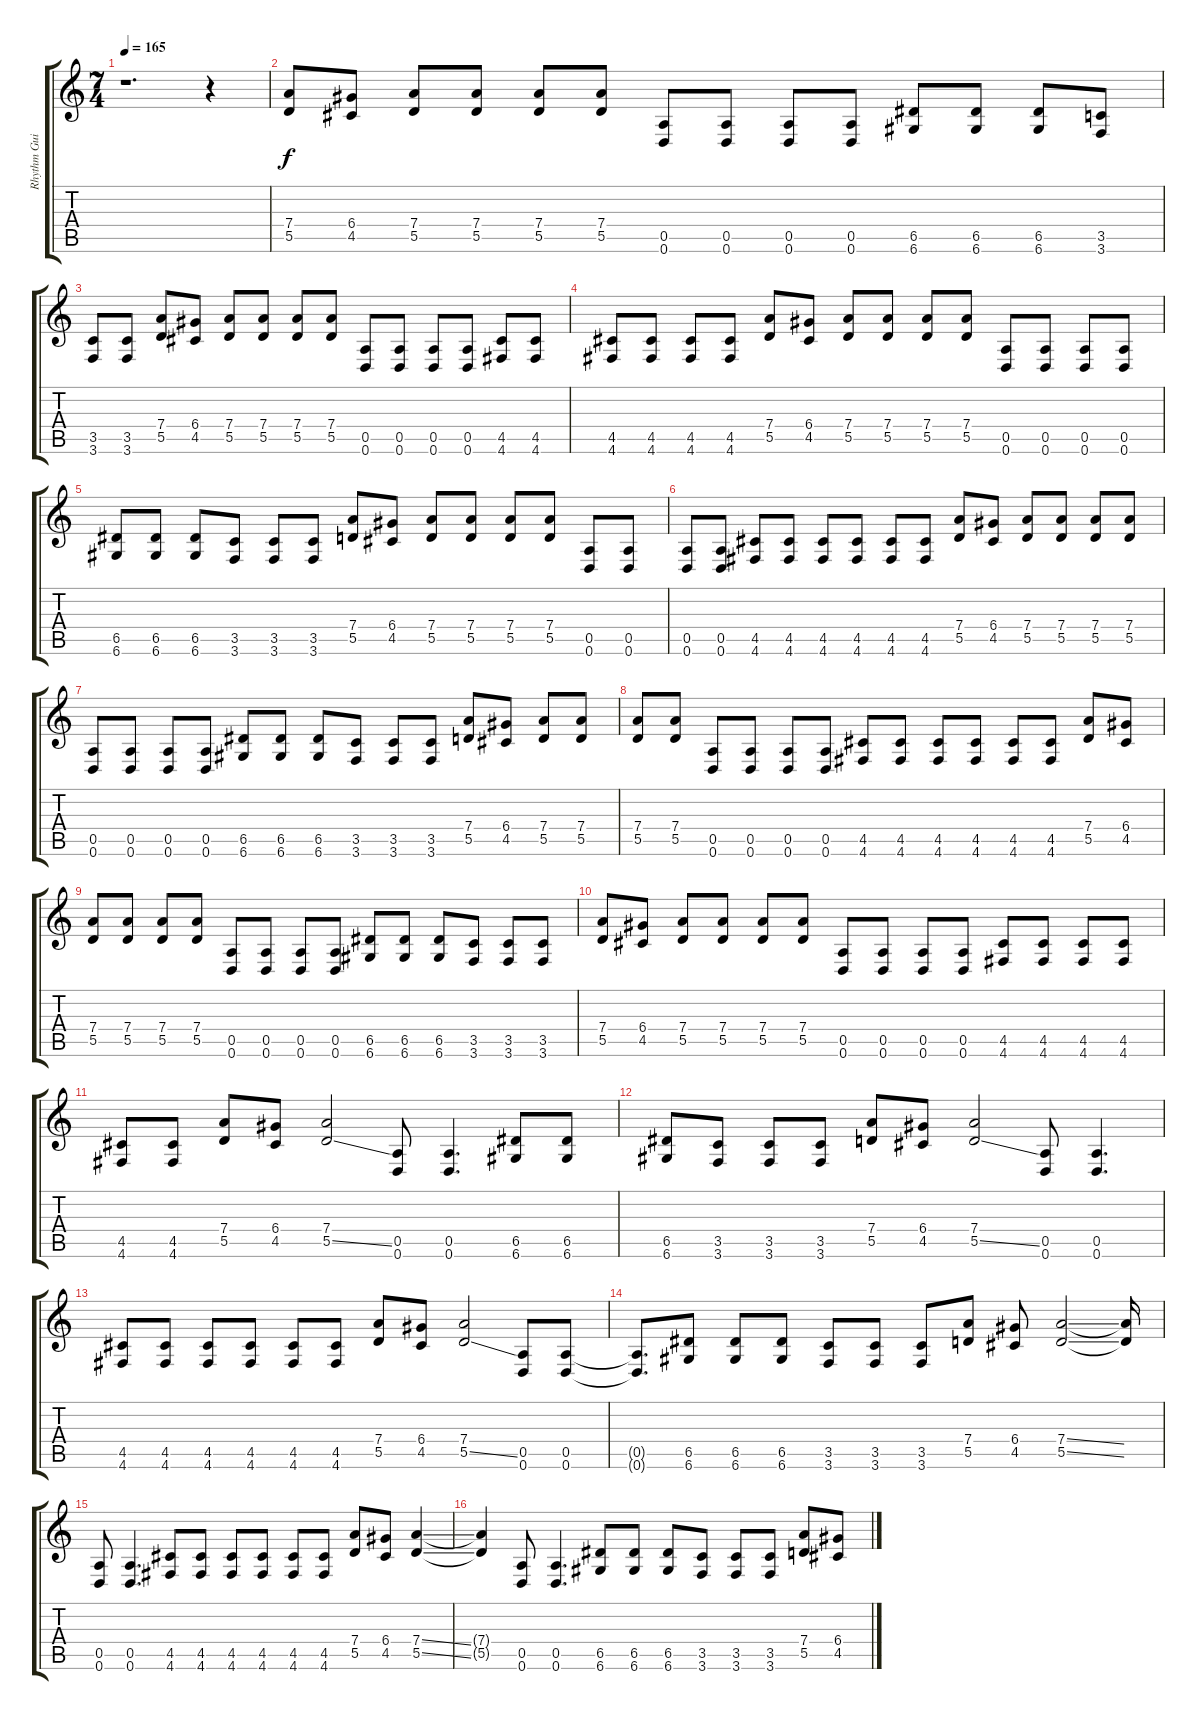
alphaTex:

\track ("Rhythm Guitar" "Rhythm Gui") {instrument distortionguitar}
\staff {score tabs}
\tuning (E4 B3 G3 D3 A2 D2) {hide}
\ts (7 4)
\tempo 165
\clef g2
\ks c
r.1{d dy f} r.4 |
(7.4 5.5).8 (6.4 4.5).8 (7.4 5.5).8 (7.4 5.5).8 (7.4 5.5).8 (7.4 5.5).8 (0.5 0.6).8 (0.5 0.6).8 (0.5 0.6).8 (0.5 0.6).8 (6.5 6.6).8 (6.5 6.6).8 (6.5 6.6).8 (3.5 3.6).8 |
(3.5 3.6).8 (3.5 3.6).8 (7.4 5.5).8 (6.4 4.5).8 (7.4 5.5).8 (7.4 5.5).8 (7.4 5.5).8 (7.4 5.5).8 (0.5 0.6).8 (0.5 0.6).8 (0.5 0.6).8 (0.5 0.6).8 (4.5 4.6).8 (4.5 4.6).8 |
(4.5 4.6).8 (4.5 4.6).8 (4.5 4.6).8 (4.5 4.6).8 (7.4 5.5).8 (6.4 4.5).8 (7.4 5.5).8 (7.4 5.5).8 (7.4 5.5).8 (7.4 5.5).8 (0.5 0.6).8 (0.5 0.6).8 (0.5 0.6).8 (0.5 0.6).8 |
(6.5 6.6).8 (6.5 6.6).8 (6.5 6.6).8 (3.5 3.6).8 (3.5 3.6).8 (3.5 3.6).8 (7.4 5.5).8 (6.4 4.5).8 (7.4 5.5).8 (7.4 5.5).8 (7.4 5.5).8 (7.4 5.5).8 (0.5 0.6).8 (0.5 0.6).8 |
(0.5 0.6).8 (0.5 0.6).8 (4.5 4.6).8 (4.5 4.6).8 (4.5 4.6).8 (4.5 4.6).8 (4.5 4.6).8 (4.5 4.6).8 (7.4 5.5).8 (6.4 4.5).8 (7.4 5.5).8 (7.4 5.5).8 (7.4 5.5).8 (7.4 5.5).8 |
(0.5 0.6).8 (0.5 0.6).8 (0.5 0.6).8 (0.5 0.6).8 (6.5 6.6).8 (6.5 6.6).8 (6.5 6.6).8 (3.5 3.6).8 (3.5 3.6).8 (3.5 3.6).8 (7.4 5.5).8 (6.4 4.5).8 (7.4 5.5).8 (7.4 5.5).8 |
(7.4 5.5).8 (7.4 5.5).8 (0.5 0.6).8 (0.5 0.6).8 (0.5 0.6).8 (0.5 0.6).8 (4.5 4.6).8 (4.5 4.6).8 (4.5 4.6).8 (4.5 4.6).8 (4.5 4.6).8 (4.5 4.6).8 (7.4 5.5).8 (6.4 4.5).8 |
(7.4 5.5).8 (7.4 5.5).8 (7.4 5.5).8 (7.4 5.5).8 (0.5 0.6).8 (0.5 0.6).8 (0.5 0.6).8 (0.5 0.6).8 (6.5 6.6).8 (6.5 6.6).8 (6.5 6.6).8 (3.5 3.6).8 (3.5 3.6).8 (3.5 3.6).8 |
(7.4 5.5).8 (6.4 4.5).8 (7.4 5.5).8 (7.4 5.5).8 (7.4 5.5).8 (7.4 5.5).8 (0.5 0.6).8 (0.5 0.6).8 (0.5 0.6).8 (0.5 0.6).8 (4.5 4.6).8 (4.5 4.6).8 (4.5 4.6).8 (4.5 4.6).8 |
(4.5 4.6).8 (4.5 4.6).8 (7.4 5.5).8 (6.4 4.5).8 (7.4 5.5{ss}).2 (0.5 0.6).8 (0.5 0.6).4{d} (6.5 6.6).8 (6.5 6.6).8 |
(6.5 6.6).8 (3.5 3.6).8 (3.5 3.6).8 (3.5 3.6).8 (7.4 5.5).8 (6.4 4.5).8 (7.4 5.5{ss}).2 (0.5 0.6).8 (0.5 0.6).4{d} |
(4.5 4.6).8 (4.5 4.6).8 (4.5 4.6).8 (4.5 4.6).8 (4.5 4.6).8 (4.5 4.6).8 (7.4 5.5).8 (6.4 4.5).8 (7.4 5.5{ss}).2 (0.5 0.6).8 (0.5 0.6).8 |
(0.5{t} 0.6{t}).8{d} (6.5 6.6).8 (6.5 6.6).8 (6.5 6.6).8 (3.5 3.6).8 (3.5 3.6).8 (3.5 3.6).8 (7.4 5.5).8 (6.4 4.5).8 (7.4{ss} 5.5{ss}).2 (7.4{t} 5.5{t}).16 |
(0.5 0.6).8 (0.5 0.6).4{d} (4.5 4.6).8 (4.5 4.6).8 (4.5 4.6).8 (4.5 4.6).8 (4.5 4.6).8 (4.5 4.6).8 (7.4 5.5).8 (6.4 4.5).8 (7.4{ss} 5.5{ss}).4 |
(7.4{t} 5.5{t}).4 (0.5 0.6).8 (0.5 0.6).4{d} (6.5 6.6).8 (6.5 6.6).8 (6.5 6.6).8 (3.5 3.6).8 (3.5 3.6).8 (3.5 3.6).8 (7.4 5.5).8 (6.4 4.5).8
